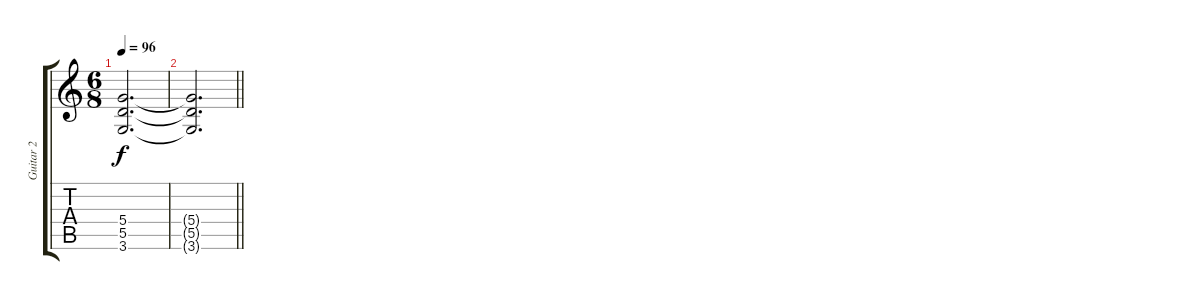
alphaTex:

\track ("Guitar 2" "Guitar 2") {instrument electricguitarjazz}
\staff {score tabs}
\tuning (E4 B3 G3 D3 A2 E2) {hide}
\ts (6 8)
\tempo 96
\clef g2
\ks c
(5.4 5.5 3.6).2{d dy f} |
\barLineRight lightlight
(5.4{t} 5.5{t} 3.6{t}).2{d}
